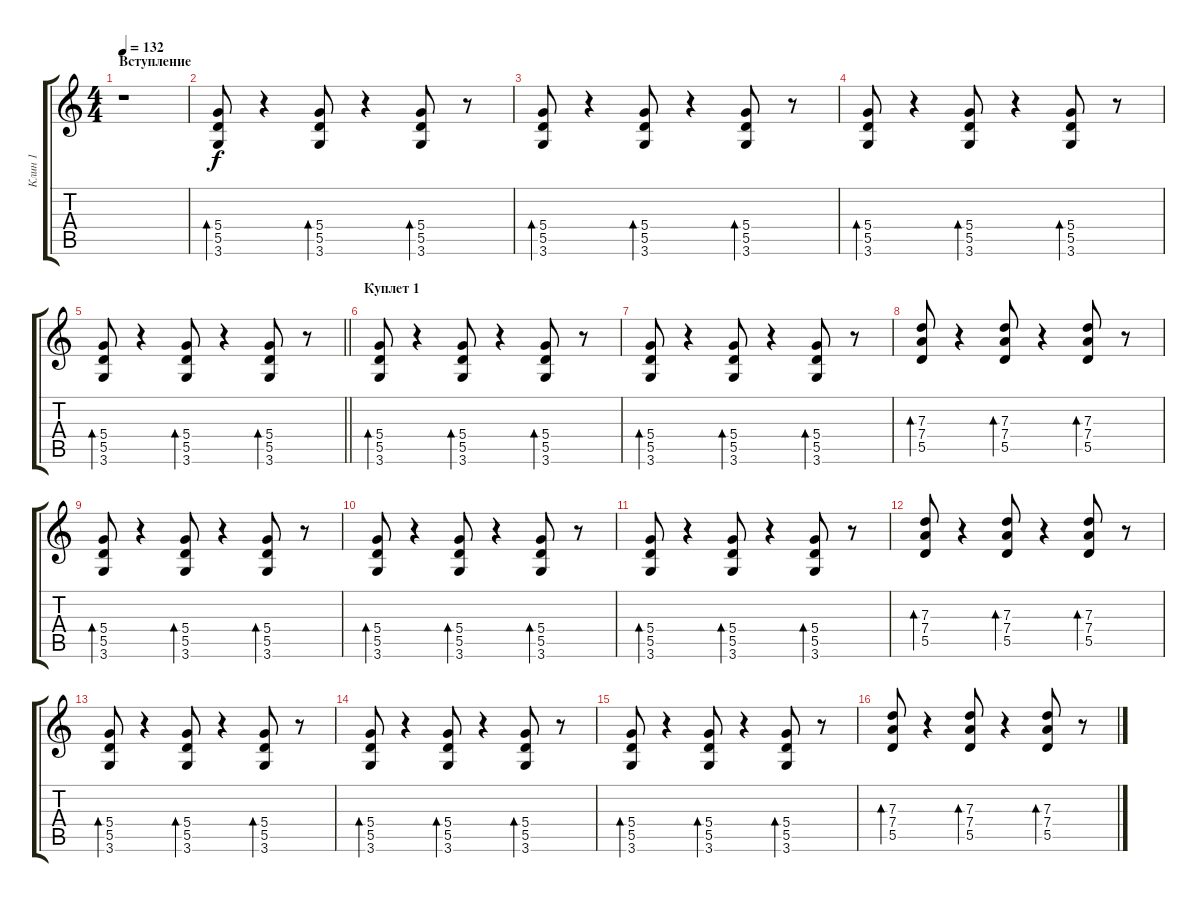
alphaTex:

\track ("Клин 1" "Клин 1") {instrument electricguitarclean}
\staff {score tabs}
\tuning (E4 B3 G3 D3 A2 E2) {hide}
\ts (4 4)
\section ("" "Вступление")
\tempo 132
\clef g2
\ks c
r.1{dy f instrument electricguitarclean} |
(5.4 5.5 3.6).8{bd 60} r.4 (5.4 5.5 3.6).8{bd 60} r.4 (5.4 5.5 3.6).8{bd 60} r.8 |
(5.4 5.5 3.6).8{bd 60} r.4 (5.4 5.5 3.6).8{bd 60} r.4 (5.4 5.5 3.6).8{bd 60} r.8 |
(5.4 5.5 3.6).8{bd 60} r.4 (5.4 5.5 3.6).8{bd 60} r.4 (5.4 5.5 3.6).8{bd 60} r.8 |
\barLineRight lightlight
(5.4 5.5 3.6).8{bd 60} r.4 (5.4 5.5 3.6).8{bd 60} r.4 (5.4 5.5 3.6).8{bd 60} r.8 |
\section ("" "Куплет 1")
(5.4 5.5 3.6).8{bd 60} r.4 (5.4 5.5 3.6).8{bd 60} r.4 (5.4 5.5 3.6).8{bd 60} r.8 |
(5.4 5.5 3.6).8{bd 60} r.4 (5.4 5.5 3.6).8{bd 60} r.4 (5.4 5.5 3.6).8{bd 60} r.8 |
(7.3 7.4 5.5).8{bd 60} r.4 (7.3 7.4 5.5).8{bd 60} r.4 (7.3 7.4 5.5).8{bd 60} r.8 |
(5.4 5.5 3.6).8{bd 60} r.4 (5.4 5.5 3.6).8{bd 60} r.4 (5.4 5.5 3.6).8{bd 60} r.8 |
(5.4 5.5 3.6).8{bd 60} r.4 (5.4 5.5 3.6).8{bd 60} r.4 (5.4 5.5 3.6).8{bd 60} r.8 |
(5.4 5.5 3.6).8{bd 60} r.4 (5.4 5.5 3.6).8{bd 60} r.4 (5.4 5.5 3.6).8{bd 60} r.8 |
(7.3 7.4 5.5).8{bd 60} r.4 (7.3 7.4 5.5).8{bd 60} r.4 (7.3 7.4 5.5).8{bd 60} r.8 |
(5.4 5.5 3.6).8{bd 60} r.4 (5.4 5.5 3.6).8{bd 60} r.4 (5.4 5.5 3.6).8{bd 60} r.8 |
(5.4 5.5 3.6).8{bd 60} r.4 (5.4 5.5 3.6).8{bd 60} r.4 (5.4 5.5 3.6).8{bd 60} r.8 |
(5.4 5.5 3.6).8{bd 60} r.4 (5.4 5.5 3.6).8{bd 60} r.4 (5.4 5.5 3.6).8{bd 60} r.8 |
(7.3 7.4 5.5).8{bd 60} r.4 (7.3 7.4 5.5).8{bd 60} r.4 (7.3 7.4 5.5).8{bd 60} r.8
